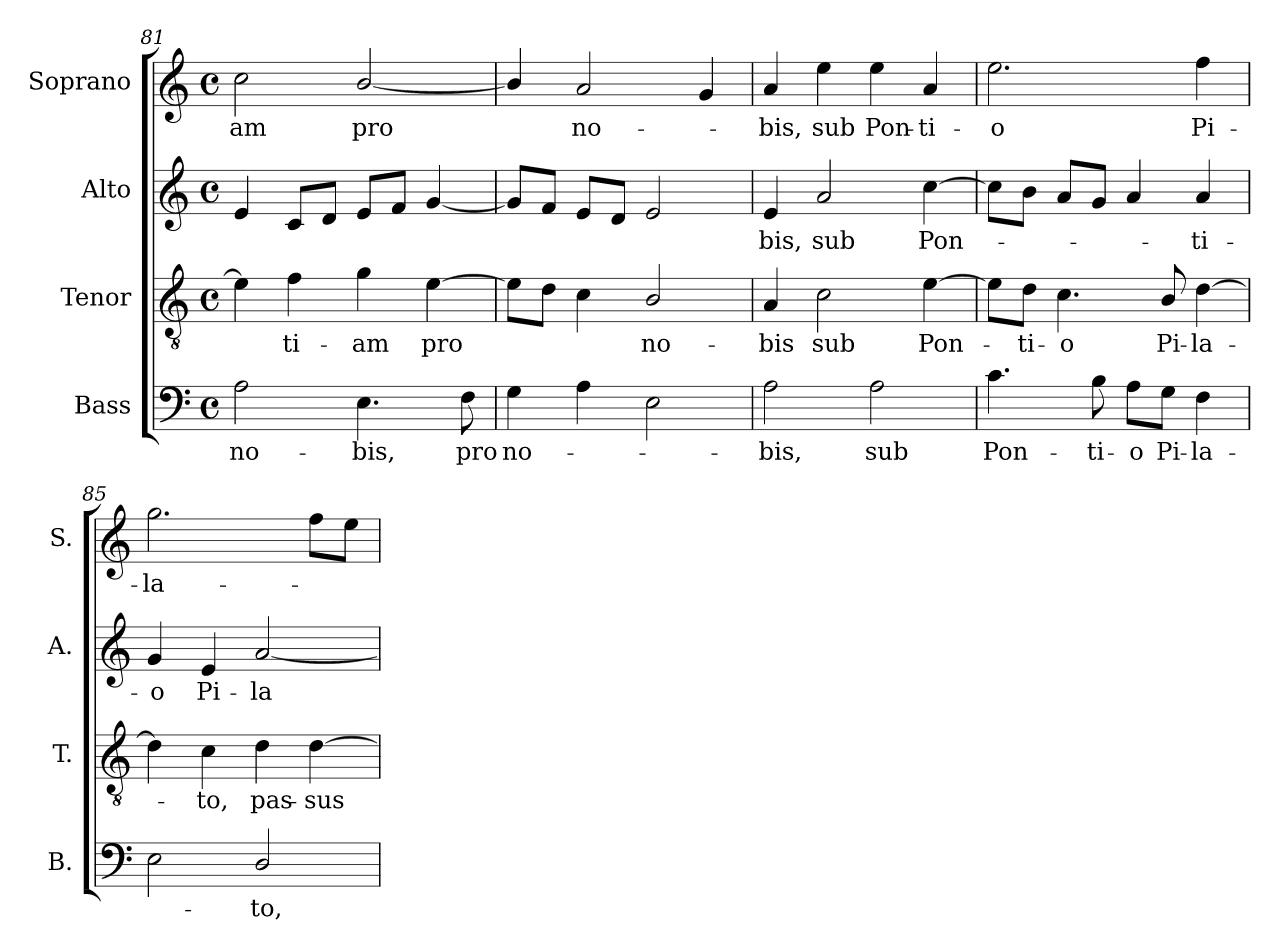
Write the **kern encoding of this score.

**kern	**text	**kern	**text	**kern	**text	**kern	**text
*part4	*part4	*part3	*part3	*part2	*part2	*part1	*part1
*staff4	*staff4	*staff3	*staff3	*staff2	*staff2	*staff1	*staff1
*I"Bass	*	*I"Tenor	*	*I"Alto	*	*I"Soprano	*
*I'B.	*	*I'T.	*	*I'A.	*	*I'S.	*
*clefF4	*	*clefGv2	*	*clefG2	*	*clefG2	*
*	*	*ITrd7c12	*	*	*	*	*
*k[]	*	*k[]	*	*k[]	*	*k[]	*
*C:	*	*C:	*	*C:	*	*C:	*
*M4/4	*	*M4/4	*	*M4/4	*	*M4/4	*
*met(c)	*	*met(c)	*	*met(c)	*	*met(c)	*
=81	=81	=81	=81	=81	=81	=81	=81
!	!LO:LY:b:color=#000000	!	!	!	!	!	!
!	!	!	!	!	!	!	!LO:LY:b:color=#000000
2Ai\	no-	4Ei\]	.	4ei/	.	2cci\	-am
!	!	!	!LO:LY:b:color=#000000	!	!	!	!
.	.	4Fi\	-ti-	8ci/L	.	.	.
.	.	.	.	8di/J	.	.	.
!	!LO:LY:b:color=#000000	!	!	!	!	!	!
!	!	!	!LO:LY:b:color=#000000	!	!	!	!
!	!	!	!	!	!	!	!LO:LY:b:color=#000000
4.Ei\	-bis,	4Gi\	-am	8ei/L	.	[2bi/	pro
.	.	.	.	8fi/J	.	.	.
!	!	!	!LO:LY:b:color=#000000	!	!	!	!
.	.	[4Ei\	pro	[4gi/	.	.	.
!	!LO:LY:b:color=#000000	!	!	!	!	!	!
8Fi\	pro	.	.	.	.	.	.
!!LO:LB:g=z
=82	=82	=82	=82	=82	=82	=82	=82
!	!LO:LY:b:color=#000000	!	!	!	!	!	!
4Gi\	no-	8Ei\L]	.	8gi/L]	.	4bi/]	.
.	.	8Di\J	.	8fi/J	.	.	.
!	!	!	!	!	!	!	!LO:LY:b:color=#000000
4Ai\	.	4Ci\	.	8ei/L	.	2ai/	no-
.	.	.	.	8di/J	.	.	.
!	!	!	!LO:LY:b:color=#000000	!	!	!	!
2Ei\	.	2BBi/	no-	2ei/	.	.	.
.	.	.	.	.	.	4gi/	.
=83	=83	=83	=83	=83	=83	=83	=83
!	!LO:LY:b:color=#000000	!	!	!	!	!	!
!	!	!	!LO:LY:b:color=#000000	!	!	!	!
!	!	!	!	!	!LO:LY:b:color=#000000	!	!
!	!	!	!	!	!	!	!LO:LY:b:color=#000000
2Ai\	-bis,	4AAi/	-bis	4ei/	-bis,	4ai/	-bis,
!	!	!	!LO:LY:b:color=#000000	!	!	!	!
!	!	!	!	!	!LO:LY:b:color=#000000	!	!
!	!	!	!	!	!	!	!LO:LY:b:color=#000000
.	.	2Ci\	sub	2ai/	sub	4eei\	sub
!	!LO:LY:b:color=#000000	!	!	!	!	!	!
!	!	!	!	!	!	!	!LO:LY:b:color=#000000
2Ai\	sub	.	.	.	.	4eei\	Pon-
!	!	!	!LO:LY:b:color=#000000	!	!	!	!
!	!	!	!	!	!LO:LY:b:color=#000000	!	!
!	!	!	!	!	!	!	!LO:LY:b:color=#000000
.	.	[4Ei\	Pon-	[4cci\	Pon-	4ai/	-ti-
=84	=84	=84	=84	=84	=84	=84	=84
!	!LO:LY:b:color=#000000	!	!	!	!	!	!
!	!	!	!	!	!	!	!LO:LY:b:color=#000000
4.ci\	Pon-	8Ei\L]	.	8cci\L]	.	2.eei\	-o
!	!	!	!LO:LY:b:color=#000000	!	!	!	!
.	.	8Di\J	-ti-	8bi\J	.	.	.
!	!	!	!LO:LY:b:color=#000000	!	!	!	!
.	.	4.Ci\	-o	8ai/L	.	.	.
!	!LO:LY:b:color=#000000	!	!	!	!	!	!
8Bi\	-ti-	.	.	8gi/J	.	.	.
!	!LO:LY:b:color=#000000	!	!	!	!	!	!
8Ai\L	-o	.	.	4ai/	.	.	.
!	!LO:LY:b:color=#000000	!	!	!	!	!	!
!	!	!	!LO:LY:b:color=#000000	!	!	!	!
8Gi\J	Pi-	8BBi/	Pi-	.	.	.	.
!	!LO:LY:b:color=#000000	!	!	!	!	!	!
!	!	!	!LO:LY:b:color=#000000	!	!	!	!
!	!	!	!	!	!LO:LY:b:color=#000000	!	!
!	!	!	!	!	!	!	!LO:LY:b:color=#000000
4Fi\	-la-	[4Di\	-la-	4ai/	-ti-	4ffi\	Pi-
=85	=85	=85	=85	=85	=85	=85	=85
!	!	!	!	!	!LO:LY:b:color=#000000	!	!
!	!	!	!	!	!	!	!LO:LY:b:color=#000000
2Ei\	.	4Di\]	.	4gi/	-o	2.ggi\	-la-
!	!	!	!LO:LY:b:color=#000000	!	!	!	!
!	!	!	!	!	!LO:LY:b:color=#000000	!	!
.	.	4Ci\	-to,	4ei/	Pi-	.	.
!	!LO:LY:b:color=#000000	!	!	!	!	!	!
!	!	!	!LO:LY:b:color=#000000	!	!	!	!
!	!	!	!	!	!LO:LY:b:color=#000000	!	!
2Di/	-to,	4Di\	pas-	[2ai/	-la-	.	.
!	!	!	!LO:LY:b:color=#000000	!	!	!	!
.	.	[4Di\	-sus	.	.	8ffi\L	.
.	.	.	.	.	.	8eei\J	.
=	=	=	=	=	=	=	=
*-	*-	*-	*-	*-	*-	*-	*-
